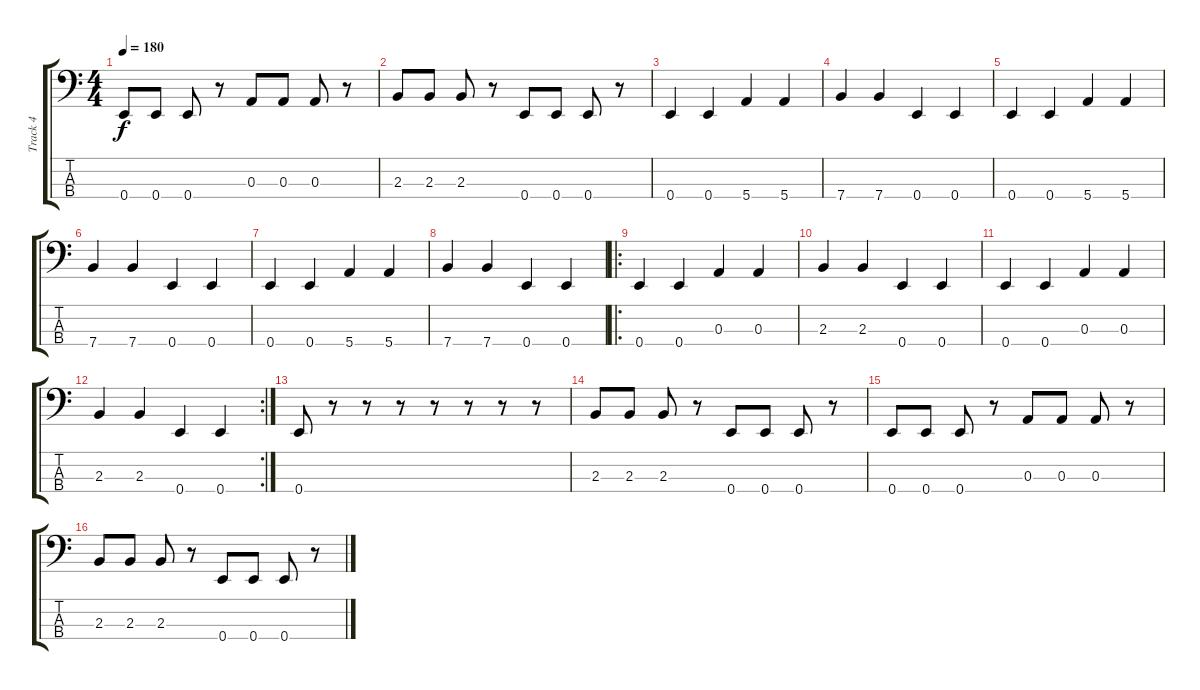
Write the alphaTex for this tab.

\track ("Track 4" "Track 4") {instrument electricbassfinger}
\staff {score tabs}
\tuning (G2 D2 A1 E1) {hide}
\ts (4 4)
\tempo 180
\clef f4
\ks c
0.4.8{dy f} 0.4.8 0.4.8 r.8 0.3.8 0.3.8 0.3.8 r.8 |
2.3.8 2.3.8 2.3.8 r.8 0.4.8 0.4.8 0.4.8 r.8 |
0.4.4 0.4.4 5.4.4 5.4.4 |
7.4.4 7.4.4 0.4.4 0.4.4 |
0.4.4 0.4.4 5.4.4 5.4.4 |
7.4.4 7.4.4 0.4.4 0.4.4 |
0.4.4 0.4.4 5.4.4 5.4.4 |
7.4.4 7.4.4 0.4.4 0.4.4 |
\ro
0.4.4 0.4.4 0.3.4 0.3.4 |
2.3.4 2.3.4 0.4.4 0.4.4 |
0.4.4 0.4.4 0.3.4 0.3.4 |
\rc 2
2.3.4 2.3.4 0.4.4 0.4.4 |
0.4.8 r.8 r.8 r.8 r.8 r.8 r.8 r.8 |
2.3.8 2.3.8 2.3.8 r.8 0.4.8 0.4.8 0.4.8 r.8 |
0.4.8 0.4.8 0.4.8 r.8 0.3.8 0.3.8 0.3.8 r.8 |
2.3.8 2.3.8 2.3.8 r.8 0.4.8 0.4.8 0.4.8 r.8
